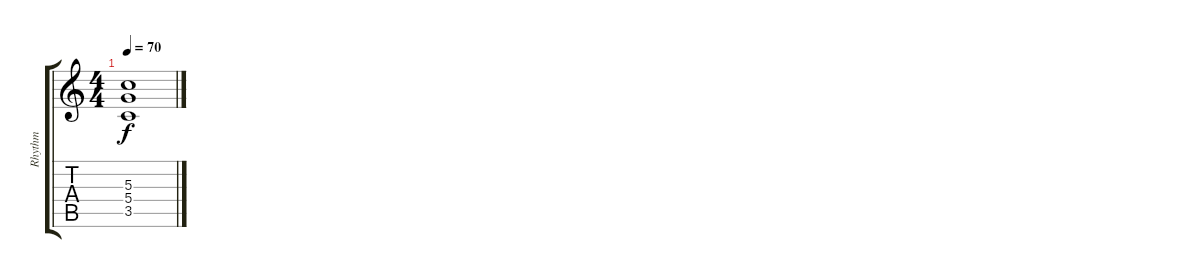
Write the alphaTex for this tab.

\track ("Rhythm" "Rhythm") {instrument distortionguitar}
\staff {score tabs}
\tuning (E4 B3 G3 D3 A2 E2) {hide}
\ts (4 4)
\tempo 70
\clef g2
\ks c
(5.3{t} 5.4{t} 3.5{t}).1{dy f volume 0}
